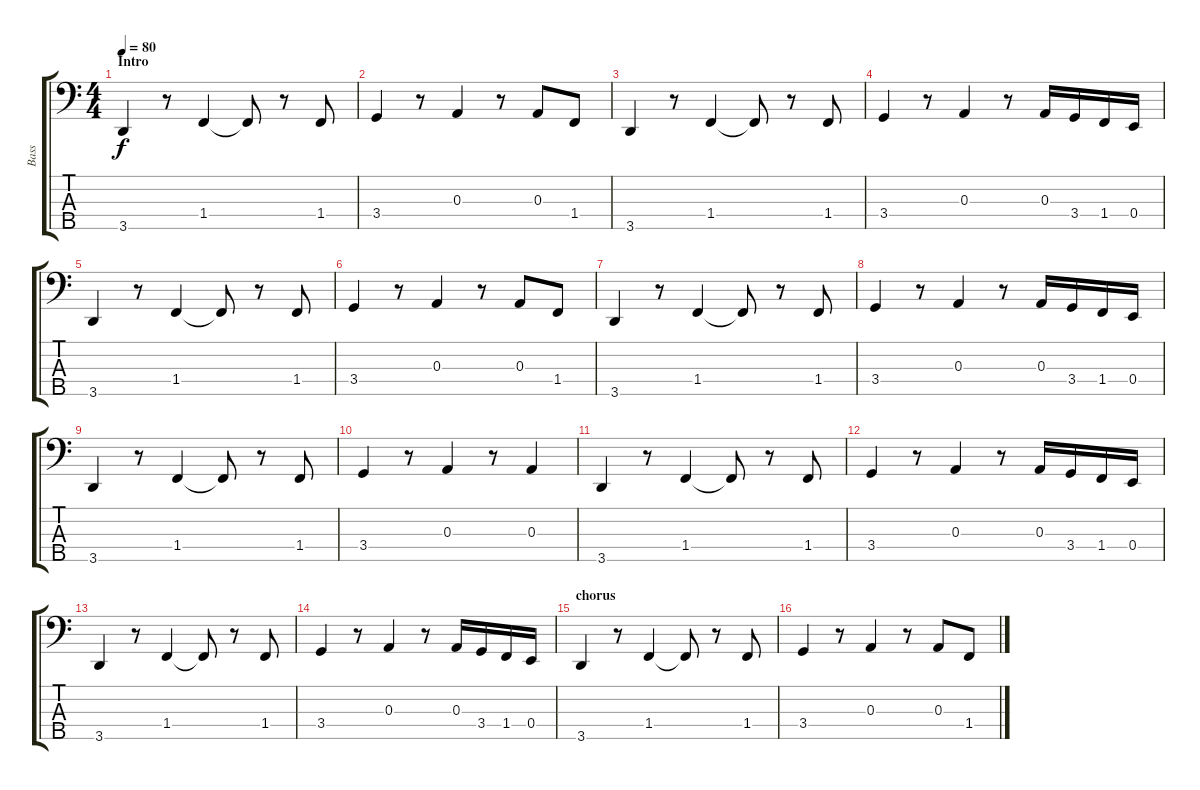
\track ("Bass" "Bass") {instrument electricbassfinger}
\staff {score tabs}
\tuning (G2 D2 A1 E1 B0) {hide}
\ts (4 4)
\section ("" "Intro")
\tempo 80
\clef f4
\ks c
3.5.4{dy f instrument electricbassfinger} r.8 1.4.4 1.4{t}.8 r.8 1.4.8 |
3.4.4 r.8 0.3.4 r.8 0.3.8 1.4.8 |
3.5.4 r.8 1.4.4 1.4{t}.8 r.8 1.4.8 |
3.4.4 r.8 0.3.4 r.8 0.3.16 3.4.16 1.4.16 0.4.16 |
3.5.4 r.8 1.4.4 1.4{t}.8 r.8 1.4.8 |
3.4.4 r.8 0.3.4 r.8 0.3.8 1.4.8 |
3.5.4 r.8 1.4.4 1.4{t}.8 r.8 1.4.8 |
3.4.4 r.8 0.3.4 r.8 0.3.16 3.4.16 1.4.16 0.4.16 |
3.5.4 r.8 1.4.4 1.4{t}.8 r.8 1.4.8 |
3.4.4 r.8 0.3.4 r.8 0.3.4 |
3.5.4 r.8 1.4.4 1.4{t}.8 r.8 1.4.8 |
3.4.4 r.8 0.3.4 r.8 0.3.16 3.4.16 1.4.16 0.4.16 |
3.5.4 r.8 1.4.4 1.4{t}.8 r.8 1.4.8 |
3.4.4 r.8 0.3.4 r.8 0.3.16 3.4.16 1.4.16 0.4.16 |
\section ("" "chorus")
3.5.4 r.8 1.4.4 1.4{t}.8 r.8 1.4.8 |
3.4.4 r.8 0.3.4 r.8 0.3.8 1.4.8
